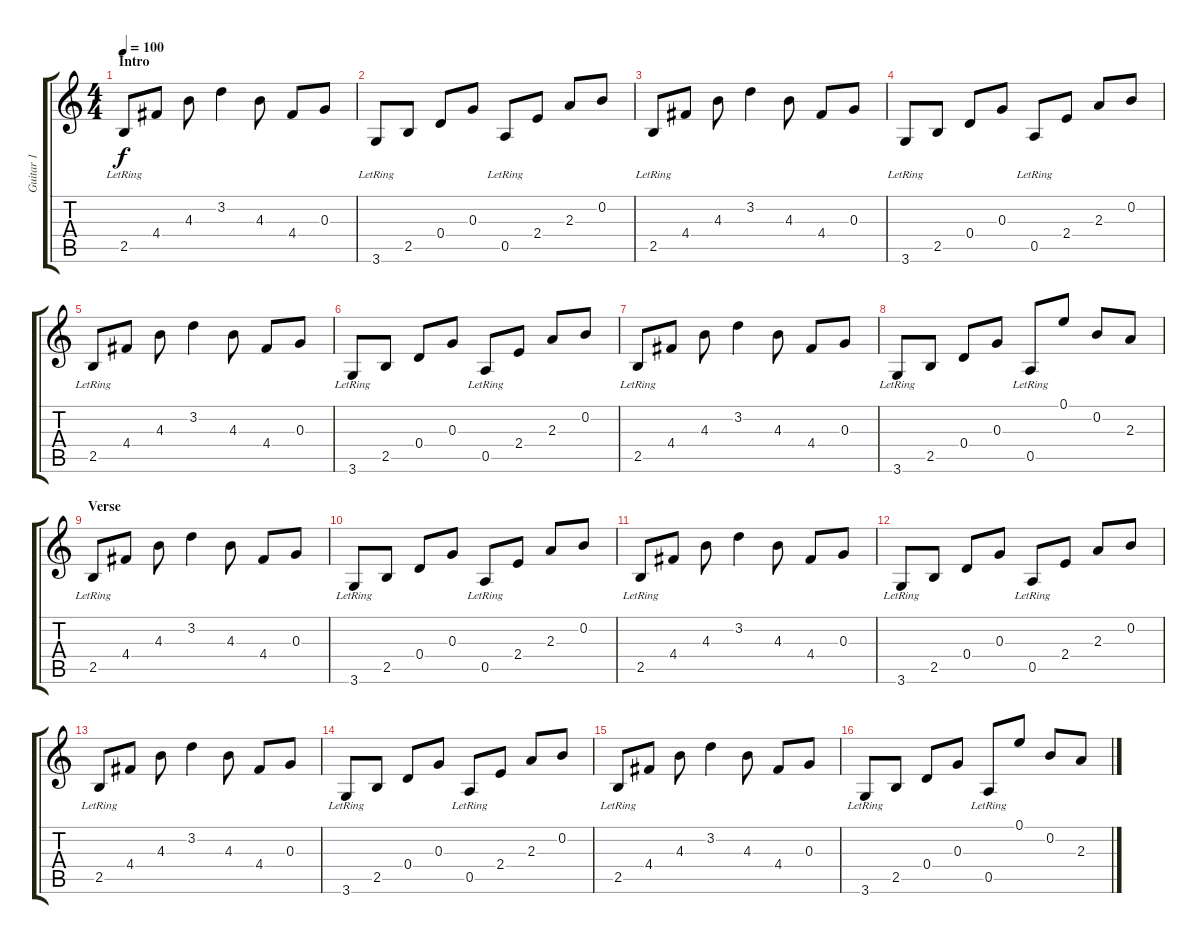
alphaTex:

\track ("Guitar 1" "Guitar 1") {instrument electricguitarjazz}
\staff {score tabs}
\tuning (E4 B3 G3 D3 A2 E2) {hide}
\ts (4 4)
\section ("" "Intro")
\tempo 100
\clef g2
\ks c
2.5{lr}.8{dy f instrument electricguitarjazz} 4.4.8 4.3.8 3.2.4 4.3.8 4.4.8 0.3.8 |
3.6{lr}.8 2.5.8 0.4.8 0.3.8 0.5{lr}.8 2.4.8 2.3.8 0.2.8 |
2.5{lr}.8 4.4.8 4.3.8 3.2.4 4.3.8 4.4.8 0.3.8 |
3.6{lr}.8 2.5.8 0.4.8 0.3.8 0.5{lr}.8 2.4.8 2.3.8 0.2.8 |
2.5{lr}.8 4.4.8 4.3.8 3.2.4 4.3.8 4.4.8 0.3.8 |
3.6{lr}.8 2.5.8 0.4.8 0.3.8 0.5{lr}.8 2.4.8 2.3.8 0.2.8 |
2.5{lr}.8 4.4.8 4.3.8 3.2.4 4.3.8 4.4.8 0.3.8 |
3.6{lr}.8 2.5.8 0.4.8 0.3.8 0.5{lr}.8 0.1.8 0.2.8 2.3.8 |
\section ("" "Verse")
2.5{lr}.8 4.4.8 4.3.8 3.2.4 4.3.8 4.4.8 0.3.8 |
3.6{lr}.8 2.5.8 0.4.8 0.3.8 0.5{lr}.8 2.4.8 2.3.8 0.2.8 |
2.5{lr}.8 4.4.8 4.3.8 3.2.4 4.3.8 4.4.8 0.3.8 |
3.6{lr}.8 2.5.8 0.4.8 0.3.8 0.5{lr}.8 2.4.8 2.3.8 0.2.8 |
2.5{lr}.8 4.4.8 4.3.8 3.2.4 4.3.8 4.4.8 0.3.8 |
3.6{lr}.8 2.5.8 0.4.8 0.3.8 0.5{lr}.8 2.4.8 2.3.8 0.2.8 |
2.5{lr}.8 4.4.8 4.3.8 3.2.4 4.3.8 4.4.8 0.3.8 |
3.6{lr}.8 2.5.8 0.4.8 0.3.8 0.5{lr}.8 0.1.8 0.2.8 2.3.8
